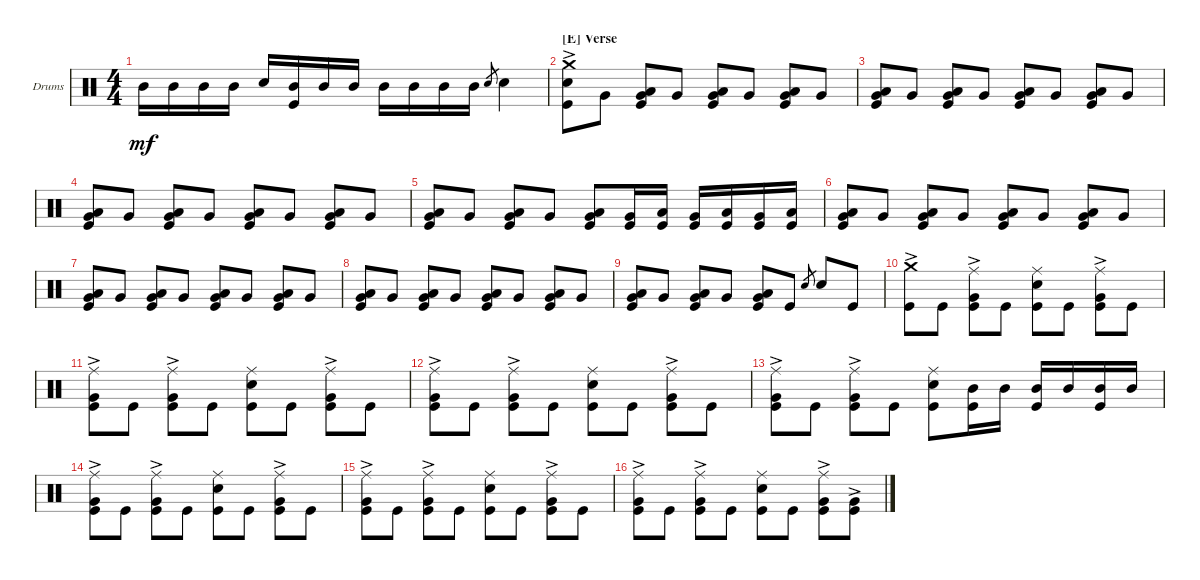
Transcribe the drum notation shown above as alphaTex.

\defaultSystemsLayout 4
\bracketExtendMode groupsimilarinstruments
\firstSystemTrackNameOrientation horizontal
\otherSystemsTrackNameOrientation horizontal
\track ("Joey Jordison" "Drums") {instrument percussion}
\staff {score}
\articulation defaults
\ts (4 4)
\tempo (160 hide)
\clef neutral
\scale
0.333333
\ks c "Mid Tom (hit)".16{dy mf} "Mid Tom (hit)".16 "Mid Tom (hit)".16 "Mid Tom (hit)".16 "Snare (hit) 2".16
("Mid Tom (hit)" "Kick (hit)").16 "Mid Tom (hit)".16 "Mid Tom (hit)".16 "Mid Tom (hit)".16 "Mid Tom (hit)".16 "Mid Tom (hit)".16 "Mid Tom (hit)".16 "Snare (hit) 2".8{gr} "Snare (hit) 2".4 |
\section ("E" "Verse")
\tempo (144 hide)
\scale
0.333333 ("Crash medium (hit)"{ac} "Snare (hit) 2" "Kick (hit)").8 "Very Low Tom (hit)".8 ("Very Low Tom (hit)" "Low Tom (hit)" "Kick (hit)").8 "Very Low Tom (hit)".8 ("Very Low Tom (hit)" "Low Tom (hit)" "Kick (hit)").8 "Very Low Tom (hit)".8 ("Very Low Tom (hit)" "Low Tom (hit)" "Kick (hit)").8 "Very Low Tom (hit)".8 |
\scale
0.333333 ("Kick (hit)" "Very Low Tom (hit)" "Low Tom (hit)").8 "Very Low Tom (hit)".8 ("Kick (hit)" "Very Low Tom (hit)" "Low Tom (hit)").8 "Very Low Tom (hit)".8 ("Kick (hit)" "Very Low Tom (hit)" "Low Tom (hit)").8 "Very Low Tom (hit)".8 ("Kick (hit)" "Very Low Tom (hit)" "Low Tom (hit)").8 "Very Low Tom (hit)".8 |
\scale
0.333333 ("Kick (hit)" "Very Low Tom (hit)" "Low Tom (hit)").8 "Very Low Tom (hit)".8 ("Kick (hit)" "Very Low Tom (hit)" "Low Tom (hit)").8 "Very Low Tom (hit)".8 ("Kick (hit)" "Very Low Tom (hit)" "Low Tom (hit)").8 "Very Low Tom (hit)".8 ("Kick (hit)" "Very Low Tom (hit)" "Low Tom (hit)").8 "Very Low Tom (hit)".8 |
\scale
0.333333 ("Kick (hit)" "Very Low Tom (hit)" "Low Tom (hit)").8 "Very Low Tom (hit)".8 ("Kick (hit)" "Very Low Tom (hit)" "Low Tom (hit)").8 "Very Low Tom (hit)".8 ("Kick (hit)" "Very Low Tom (hit)" "Low Tom (hit)").8 ("Kick (hit)" "Very Low Tom (hit)").16 ("Kick (hit)" "Low Tom (hit)").16 ("Kick (hit)" "Very Low Tom (hit)").16 ("Kick (hit)" "Low Tom (hit)").16 ("Kick (hit)" "Very Low Tom (hit)").16 ("Kick (hit)" "Low Tom (hit)").16 |
\scale
0.333333 ("Kick (hit)" "Very Low Tom (hit)" "Low Tom (hit)").8 "Very Low Tom (hit)".8 ("Kick (hit)" "Very Low Tom (hit)" "Low Tom (hit)").8 "Very Low Tom (hit)".8 ("Kick (hit)" "Very Low Tom (hit)" "Low Tom (hit)").8 "Very Low Tom (hit)".8 ("Kick (hit)" "Very Low Tom (hit)" "Low Tom (hit)").8 "Very Low Tom (hit)".8 |
\scale
0.333333 ("Kick (hit)" "Very Low Tom (hit)" "Low Tom (hit)").8 "Very Low Tom (hit)".8 ("Kick (hit)" "Very Low Tom (hit)" "Low Tom (hit)").8 "Very Low Tom (hit)".8 ("Kick (hit)" "Very Low Tom (hit)" "Low Tom (hit)").8 "Very Low Tom (hit)".8 ("Kick (hit)" "Very Low Tom (hit)" "Low Tom (hit)").8 "Very Low Tom (hit)".8 |
\scale
0.333333 ("Kick (hit)" "Very Low Tom (hit)" "Low Tom (hit)").8 "Very Low Tom (hit)".8 ("Kick (hit)" "Very Low Tom (hit)" "Low Tom (hit)").8 "Very Low Tom (hit)".8 ("Kick (hit)" "Very Low Tom (hit)" "Low Tom (hit)").8 "Very Low Tom (hit)".8 ("Kick (hit)" "Very Low Tom (hit)" "Low Tom (hit)").8 "Very Low Tom (hit)".8 |
\scale
0.333333 ("Kick (hit)" "Very Low Tom (hit)" "Low Tom (hit)").8 "Very Low Tom (hit)".8 ("Kick (hit)" "Very Low Tom (hit)" "Low Tom (hit)").8 "Very Low Tom (hit)".8 ("Kick (hit)" "Very Low Tom (hit)" "Low Tom (hit)").8 "Kick (hit)".8 "Snare (hit) 2".8{gr} "Snare (hit) 2".8 "Kick (hit)".8 |
\scale
0.333333 ("Kick (hit)" "Crash medium (hit)"{ac}).8 "Kick (hit)".8 ("Kick (hit)" "Ride (middle)" "Very Low Tom (hit)"{ac}).8 "Kick (hit)".8 ("Kick (hit)" "Ride (middle)" "Snare (hit) 2").8 "Kick (hit)".8 ("Kick (hit)" "Ride (middle)" "Very Low Tom (hit)"{ac}).8 "Kick (hit)".8 |
\scale
0.333333 ("Kick (hit)" "Ride (middle)" "Very Low Tom (hit)"{ac}).8 "Kick (hit)".8 ("Kick (hit)" "Ride (middle)" "Very Low Tom (hit)"{ac}).8 "Kick (hit)".8 ("Kick (hit)" "Ride (middle)" "Snare (hit) 2").8 "Kick (hit)".8 ("Kick (hit)" "Ride (middle)" "Very Low Tom (hit)"{ac}).8 "Kick (hit)".8 |
\scale
0.333333 ("Kick (hit)" "Ride (middle)" "Very Low Tom (hit)"{ac}).8 "Kick (hit)".8 ("Kick (hit)" "Ride (middle)" "Very Low Tom (hit)"{ac}).8 "Kick (hit)".8 ("Kick (hit)" "Ride (middle)" "Snare (hit) 2").8 "Kick (hit)".8 ("Kick (hit)" "Ride (middle)" "Very Low Tom (hit)"{ac}).8 "Kick (hit)".8 |
\scale
0.333333 ("Kick (hit)" "Ride (middle)" "Very Low Tom (hit)"{ac}).8 "Kick (hit)".8 ("Kick (hit)" "Ride (middle)" "Very Low Tom (hit)"{ac}).8 "Kick (hit)".8 ("Kick (hit)" "Ride (middle)" "Snare (hit) 2").8 ("Mid Tom (hit)" "Kick (hit)").16 "Mid Tom (hit)".16 ("Mid Tom (hit)" "Kick (hit)").16 "Mid Tom (hit)".16 ("Mid Tom (hit)" "Kick (hit)").16 "Mid Tom (hit)".16 |
\scale
0.333333 ("Kick (hit)" "Ride (middle)" "Very Low Tom (hit)"{ac}).8 "Kick (hit)".8 ("Kick (hit)" "Ride (middle)" "Very Low Tom (hit)"{ac}).8 "Kick (hit)".8 ("Kick (hit)" "Ride (middle)" "Snare (hit) 2").8 "Kick (hit)".8 ("Kick (hit)" "Ride (middle)" "Very Low Tom (hit)"{ac}).8 "Kick (hit)".8 |
\scale
0.333333 ("Kick (hit)" "Ride (middle)" "Very Low Tom (hit)"{ac}).8 "Kick (hit)".8 ("Kick (hit)" "Ride (middle)" "Very Low Tom (hit)"{ac}).8 "Kick (hit)".8 ("Kick (hit)" "Ride (middle)" "Snare (hit) 2").8 "Kick (hit)".8 ("Kick (hit)" "Ride (middle)" "Very Low Tom (hit)"{ac}).8 "Kick (hit)".8 |
\scale
0.333333 ("Kick (hit)" "Ride (middle)" "Very Low Tom (hit)"{ac}).8 "Kick (hit)".8 ("Kick (hit)" "Ride (middle)" "Very Low Tom (hit)"{ac}).8 "Kick (hit)".8 ("Kick (hit)" "Ride (middle)" "Snare (hit) 2").8 "Kick (hit)".8 ("Kick (hit)" "Ride (middle)" "Very Low Tom (hit)"{ac}).8 ("Kick (hit)" "Very Low Tom (hit)"{ac}).8
